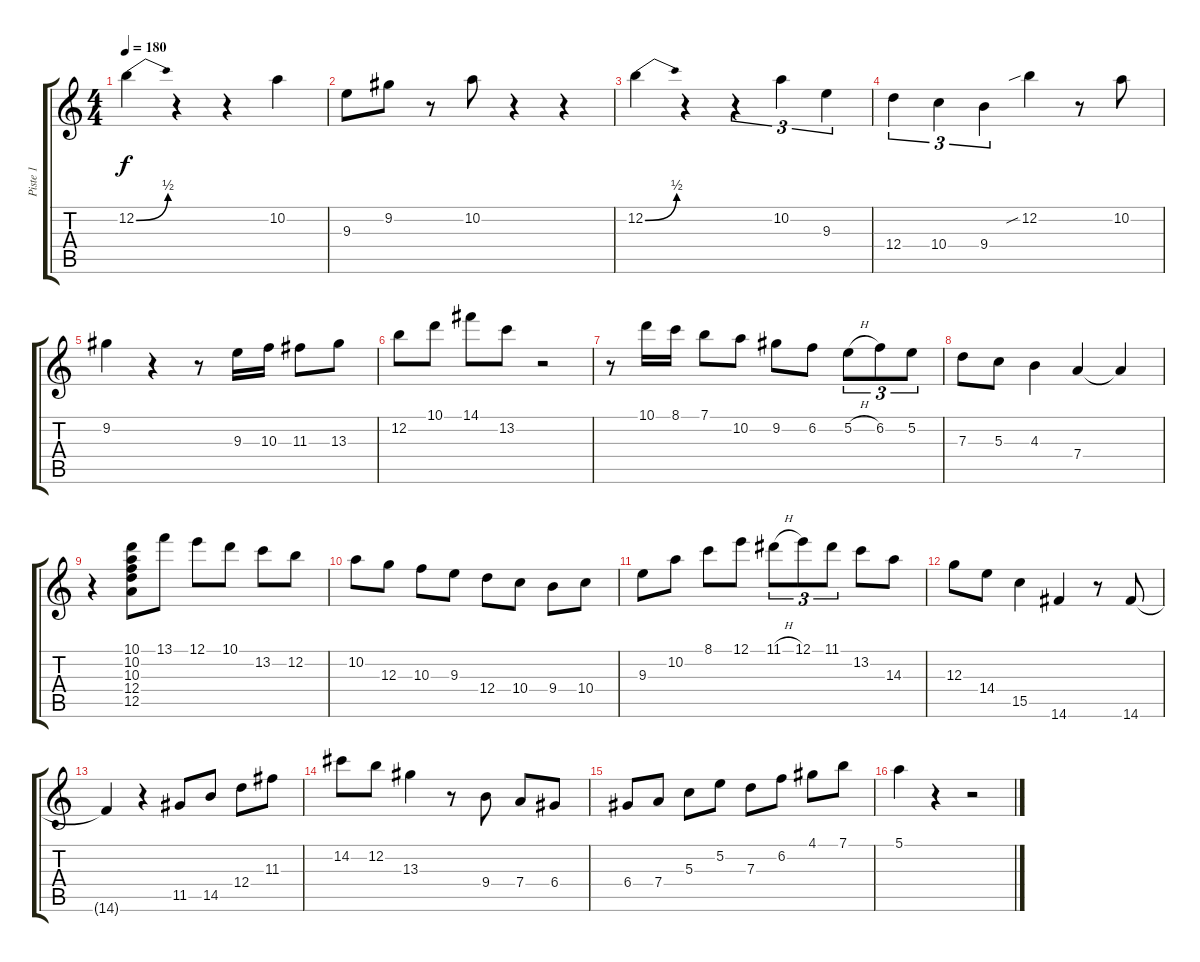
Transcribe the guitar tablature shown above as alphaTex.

\track ("Piste 1" "Piste 1") {instrument acousticguitarsteel}
\staff {score tabs}
\tuning (E4 B3 G3 D3 A2 E2) {hide}
\ts (4 4)
\tempo 180
\clef g2
\ks aminor
12.2{be (bend 0 0 60 2)}.4{dy f} r.4 r.4 10.2.4 |
9.3.8 9.2.8 r.8 10.2.8 r.4 r.4 |
12.2{be (bend 0 0 60 2)}.4 r.4 r.4{tu (3 2)} 10.2.4{tu (3 2)} 9.3.4{tu (3 2)} |
12.4.4{tu (3 2)} 10.4.4{tu (3 2)} 9.4.4{tu (3 2)} 12.2{sib}.4 r.8 10.2.8 |
9.2.4 r.4 r.8 9.3.16 10.3.16 11.3.8 13.3.8 |
12.2.8 10.1.8 14.1.8 13.2.8 r.2 |
r.8 10.1.16 8.1.16 7.1.8 10.2.8 9.2.8 6.2.8 5.2{h}.8{tu (3 2)} 6.2.8{tu (3 2)} 5.2.8{tu (3 2)} |
7.3.8 5.3.8 4.3.4 7.4.4 7.4{t}.4 |
r.4 (10.1 10.2 10.3 12.4 12.5).8 13.1.8 12.1.8 10.1.8 13.2.8 12.2.8 |
10.2.8 12.3.8 10.3.8 9.3.8 12.4.8 10.4.8 9.4.8 10.4.8 |
9.3.8 10.2.8 8.1.8 12.1.8 11.1{h}.8{tu (3 2)} 12.1.8{tu (3 2)} 11.1.8{tu (3 2)} 13.2.8 14.3.8 |
12.3.8 14.4.8 15.5.4 14.6.4 r.8 14.6.8 |
14.6{t}.4 r.4 11.5.8 14.5.8 12.4.8 11.3.8 |
14.2.8 12.2.8 13.3.4 r.8 9.4.8 7.4.8 6.4.8 |
6.4.8 7.4.8 5.3.8 5.2.8 7.3.8 6.2.8 4.1.8 7.1.8 |
5.1.4 r.4 r.2
